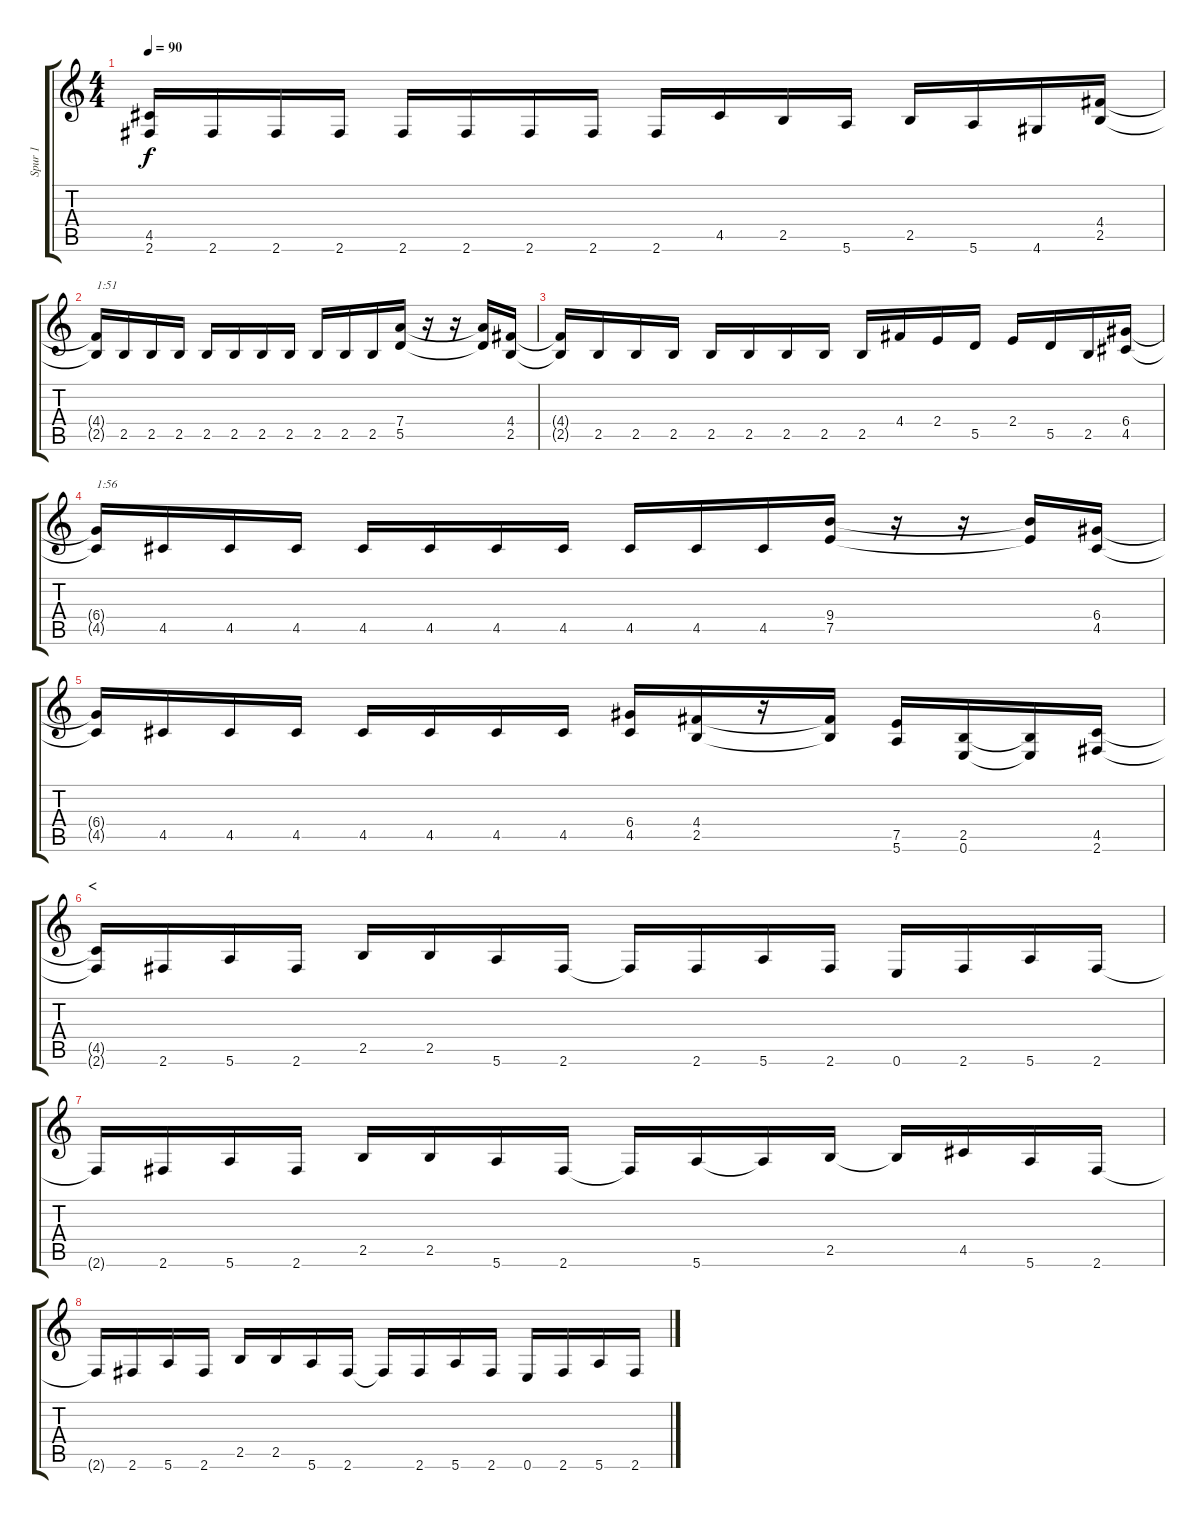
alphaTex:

\track ("Spur 1" "Spur 1") {instrument distortionguitar}
\staff {score tabs}
\tuning (E4 B3 G3 D3 A2 E2) {hide}
\ts (4 4)
\tempo 90
\clef g2
\ks c
(4.5{t} 2.6{t}).16{dy f} 2.6.16 2.6.16 2.6.16 2.6.16 2.6.16 2.6.16 2.6.16 2.6.16 4.5.16 2.5.16 5.6.16 2.5.16 5.6.16 4.6.16 (4.4 2.5).16 |
(4.4{t} 2.5{t}).16{txt "1:51"} 2.5.16 2.5.16 2.5.16 2.5.16 2.5.16 2.5.16 2.5.16 2.5.16 2.5.16 2.5.16 (7.4 5.5).16 r.16 r.16 (7.4{t} 5.5{t}).16 (4.4 2.5).16 |
(4.4{t} 2.5{t}).16 2.5.16 2.5.16 2.5.16 2.5.16 2.5.16 2.5.16 2.5.16 2.5.16 4.4.16 2.4.16 5.5.16 2.4.16 5.5.16 2.5.16 (6.4 4.5).16 |
(6.4{t} 4.5{t}).16{txt "1:56"} 4.5.16 4.5.16 4.5.16 4.5.16 4.5.16 4.5.16 4.5.16 4.5.16 4.5.16 4.5.16 (9.4 7.5).16 r.16 r.16 (9.4{t} 7.5{t}).16 (6.4 4.5).16 |
(6.4{t} 4.5{t}).16 4.5.16 4.5.16 4.5.16 4.5.16 4.5.16 4.5.16 4.5.16 (6.4 4.5).16 (4.4 2.5).16 r.16 (4.4{t} 2.5{t}).16 (7.5 5.6).16 (2.5 0.6).16 (2.5{t} 0.6{t}).16 (4.5 2.6).16 |
\section ("" "<")
(4.5{t} 2.6{t}).16 2.6.16 5.6.16 2.6.16 2.5.16 2.5.16 5.6.16 2.6.16 2.6{t}.16 2.6.16 5.6.16 2.6.16 0.6.16 2.6.16 5.6.16 2.6.16 |
2.6{t}.16 2.6.16 5.6.16 2.6.16 2.5.16 2.5.16 5.6.16 2.6.16 2.6{t}.16 5.6.16 5.6{t}.16 2.5.16 2.5{t}.16 4.5.16 5.6.16 2.6.16 |
2.6{t}.16 2.6.16 5.6.16 2.6.16 2.5.16 2.5.16 5.6.16 2.6.16 2.6{t}.16 2.6.16 5.6.16 2.6.16 0.6.16 2.6.16 5.6.16 2.6.16
